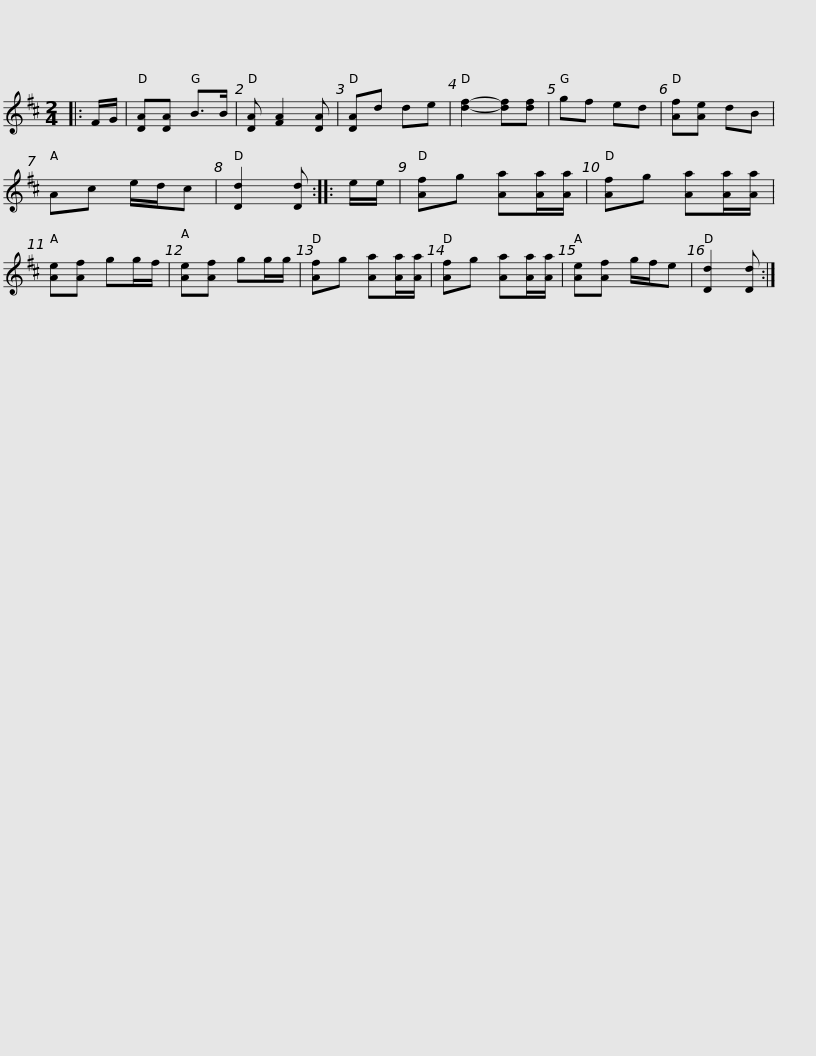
X:1
L:1/8
M:2/4
I:linebreak $
K:D
V:1 treble
V:1
|: F/G/ | [DA][DA] B>B | [DA] [FA]2 [DA] | [DA]d de | [df]2- [df][df] | %5
 gf ed | [Af][Ae] dB | Ac e/d/c | [Dd]2 [Dd] :: e/e/ |$ %10
 [Af]g [Aa][Aa]/[Aa]/ | [Af]g [Aa][Aa]/[Aa]/ | [Ae][Af] gg/f/ | [Ae][Af] gg/g/ | [Af]g [Aa][Aa]/[Aa]/ | %15
 [Af]g [Aa][Aa]/[Aa]/ | [Ae][Af] g/f/e | [Dd]2 [Dd] :| %18
